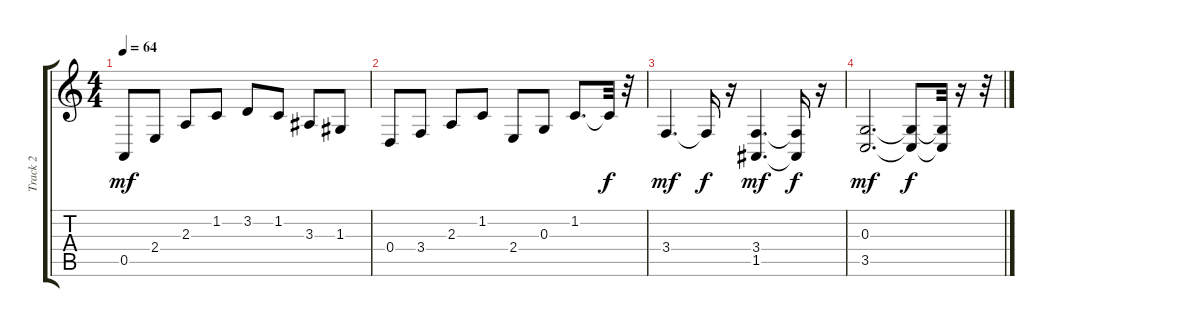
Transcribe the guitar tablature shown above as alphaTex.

\track ("Track 2" "Track 2") {instrument acousticgrandpiano}
\staff {score tabs}
\tuning (E4 B3 G3 D3 A2 E2) {hide}
\ts (4 4)
\tempo 64
\clef g2
\ks c
0.5.8{dy mf} 2.4.8 2.3.8 1.2.8 3.2.8 1.2.8 3.3.8 1.3.8 |
0.4.8 3.4.8 2.3.8 1.2.8 2.4.8 0.3.8 1.2.8{d} 1.2{t}.32{dy f} r.32 |
3.4.4{d dy mf} 3.4{t}.16{dy f} r.16 (3.4 1.5).4{d dy mf} (3.4{t} 1.5{t}).16{dy f} r.16 |
(0.3 3.5).2{d dy mf} (0.3{t} 3.5{t}).8{dy f} (0.3{t} 3.5{t}).32 r.16 r.32
